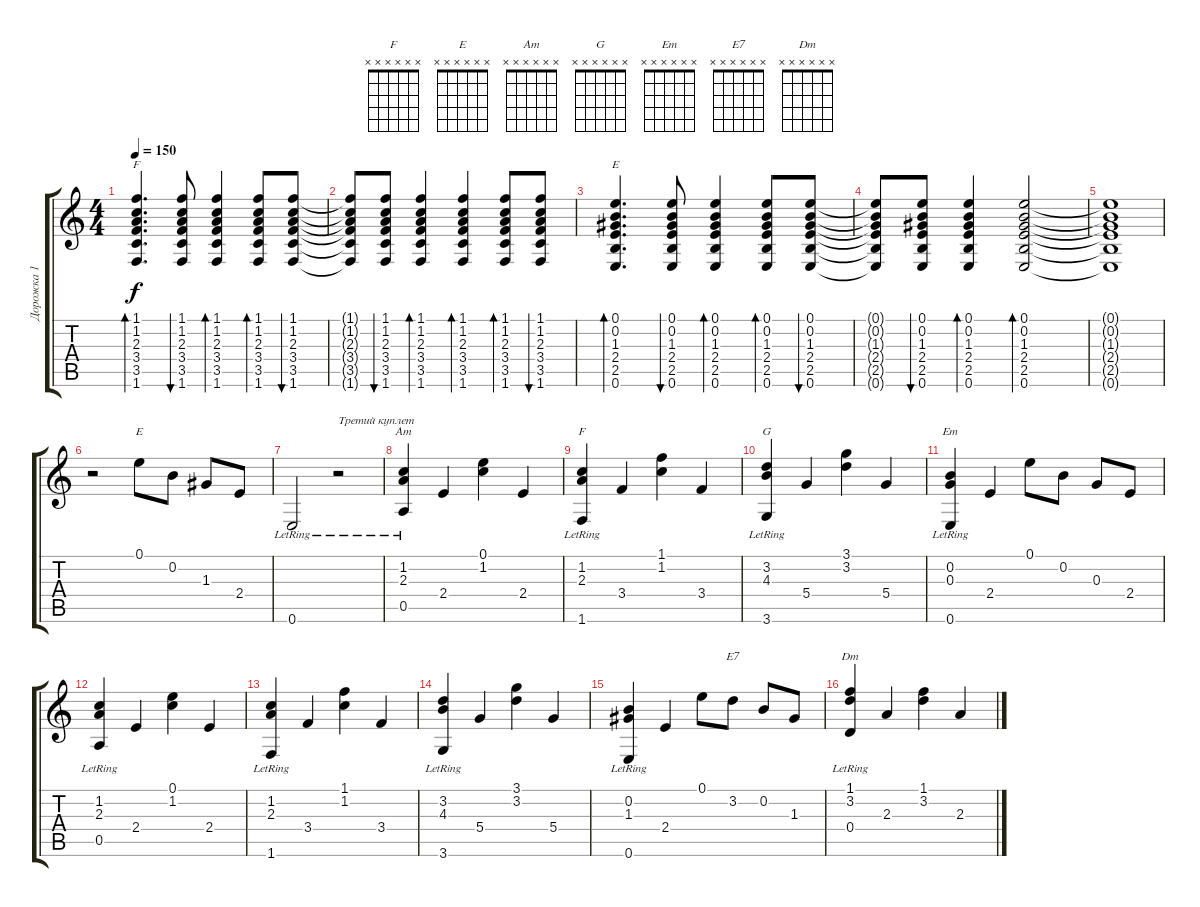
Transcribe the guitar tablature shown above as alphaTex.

\track ("Дорожка 1" "Дорожка 1") {instrument acousticguitarsteel}
\staff {score tabs}
\tuning (E4 B3 G3 D3 A2 E2) {hide}
\chord ("F" 1 1 2 3 3 1) {barre 1}
\chord ("E" 0 0 1 2 2 0)
\chord ("E" x x x x x x)
\chord ("Am" x x x x x x)
\chord ("F" x x x x x x)
\chord ("G" x x x x x x)
\chord ("Em" x x x x x x)
\chord ("E7" x x x x x x)
\chord ("Dm" x x x x x x)
\ts (4 4)
\tempo 150
\clef g2
\ks c
(1.1 1.2 2.3 3.4 3.5 1.6).4{d bd 60 ch "F" dy f} (1.1 1.2 2.3 3.4 3.5 1.6).8{bu 60} (1.1 1.2 2.3 3.4 3.5 1.6).4{bd 60} (1.1 1.2 2.3 3.4 3.5 1.6).8{bd 60} (1.1 1.2 2.3 3.4 3.5 1.6).8{bu 60} |
(1.1{t} 1.2{t} 2.3{t} 3.4{t} 3.5{t} 1.6{t}).8 (1.1 1.2 2.3 3.4 3.5 1.6).8{bu 60} (1.1 1.2 2.3 3.4 3.5 1.6).4{bd 60} (1.1 1.2 2.3 3.4 3.5 1.6).4{bd 60} (1.1 1.2 2.3 3.4 3.5 1.6).8{bd 60} (1.1 1.2 2.3 3.4 3.5 1.6).8{bu 60} |
(0.1 0.2 1.3 2.4 2.5 0.6).4{d bd 60 ch "E"} (0.1 0.2 1.3 2.4 2.5 0.6).8{bu 60} (0.1 0.2 1.3 2.4 2.5 0.6).4{bd 60} (0.1 0.2 1.3 2.4 2.5 0.6).8{bd 60} (0.1 0.2 1.3 2.4 2.5 0.6).8{bu 60} |
(0.1{t} 0.2{t} 1.3{t} 2.4{t} 2.5{t} 0.6{t}).8 (0.1 0.2 1.3 2.4 2.5 0.6).8{bu 60} (0.1 0.2 1.3 2.4 2.5 0.6).4{bd 60} (0.1 0.2 1.3 2.4 2.5 0.6).2{bd 60} |
(0.1{t} 0.2{t} 1.3{t} 2.4{t} 2.5{t} 0.6{t}).1 |
r.2 0.1.8{ch "E"} 0.2.8 1.3.8 2.4.8 |
0.6{lr}.2 r.2{txt "Третий куплет"} |
(1.2 2.3 0.5{lr}).4{ch "Am"} 2.4.4 (0.1 1.2).4 2.4.4 |
(1.2 2.3 1.6{lr}).4{ch "F"} 3.4.4 (1.1 1.2).4 3.4.4 |
(3.2 4.3 3.6{lr}).4{ch "G"} 5.4.4 (3.1 3.2).4 5.4.4 |
(0.2 0.3 0.6{lr}).4{ch "Em"} 2.4.4 0.1.8 0.2.8 0.3.8 2.4.8 |
(1.2 2.3 0.5{lr}).4 2.4.4 (0.1 1.2).4 2.4.4 |
(1.2 2.3 1.6{lr}).4 3.4.4 (1.1 1.2).4 3.4.4 |
(3.2 4.3 3.6{lr}).4 5.4.4 (3.1 3.2).4 5.4.4 |
(0.2 1.3 0.6{lr}).4 2.4.4 0.1.8 3.2.8{ch "E7"} 0.2.8 1.3.8 |
(1.1 3.2 0.4{lr}).4{ch "Dm"} 2.3.4 (1.1 3.2).4 2.3.4
